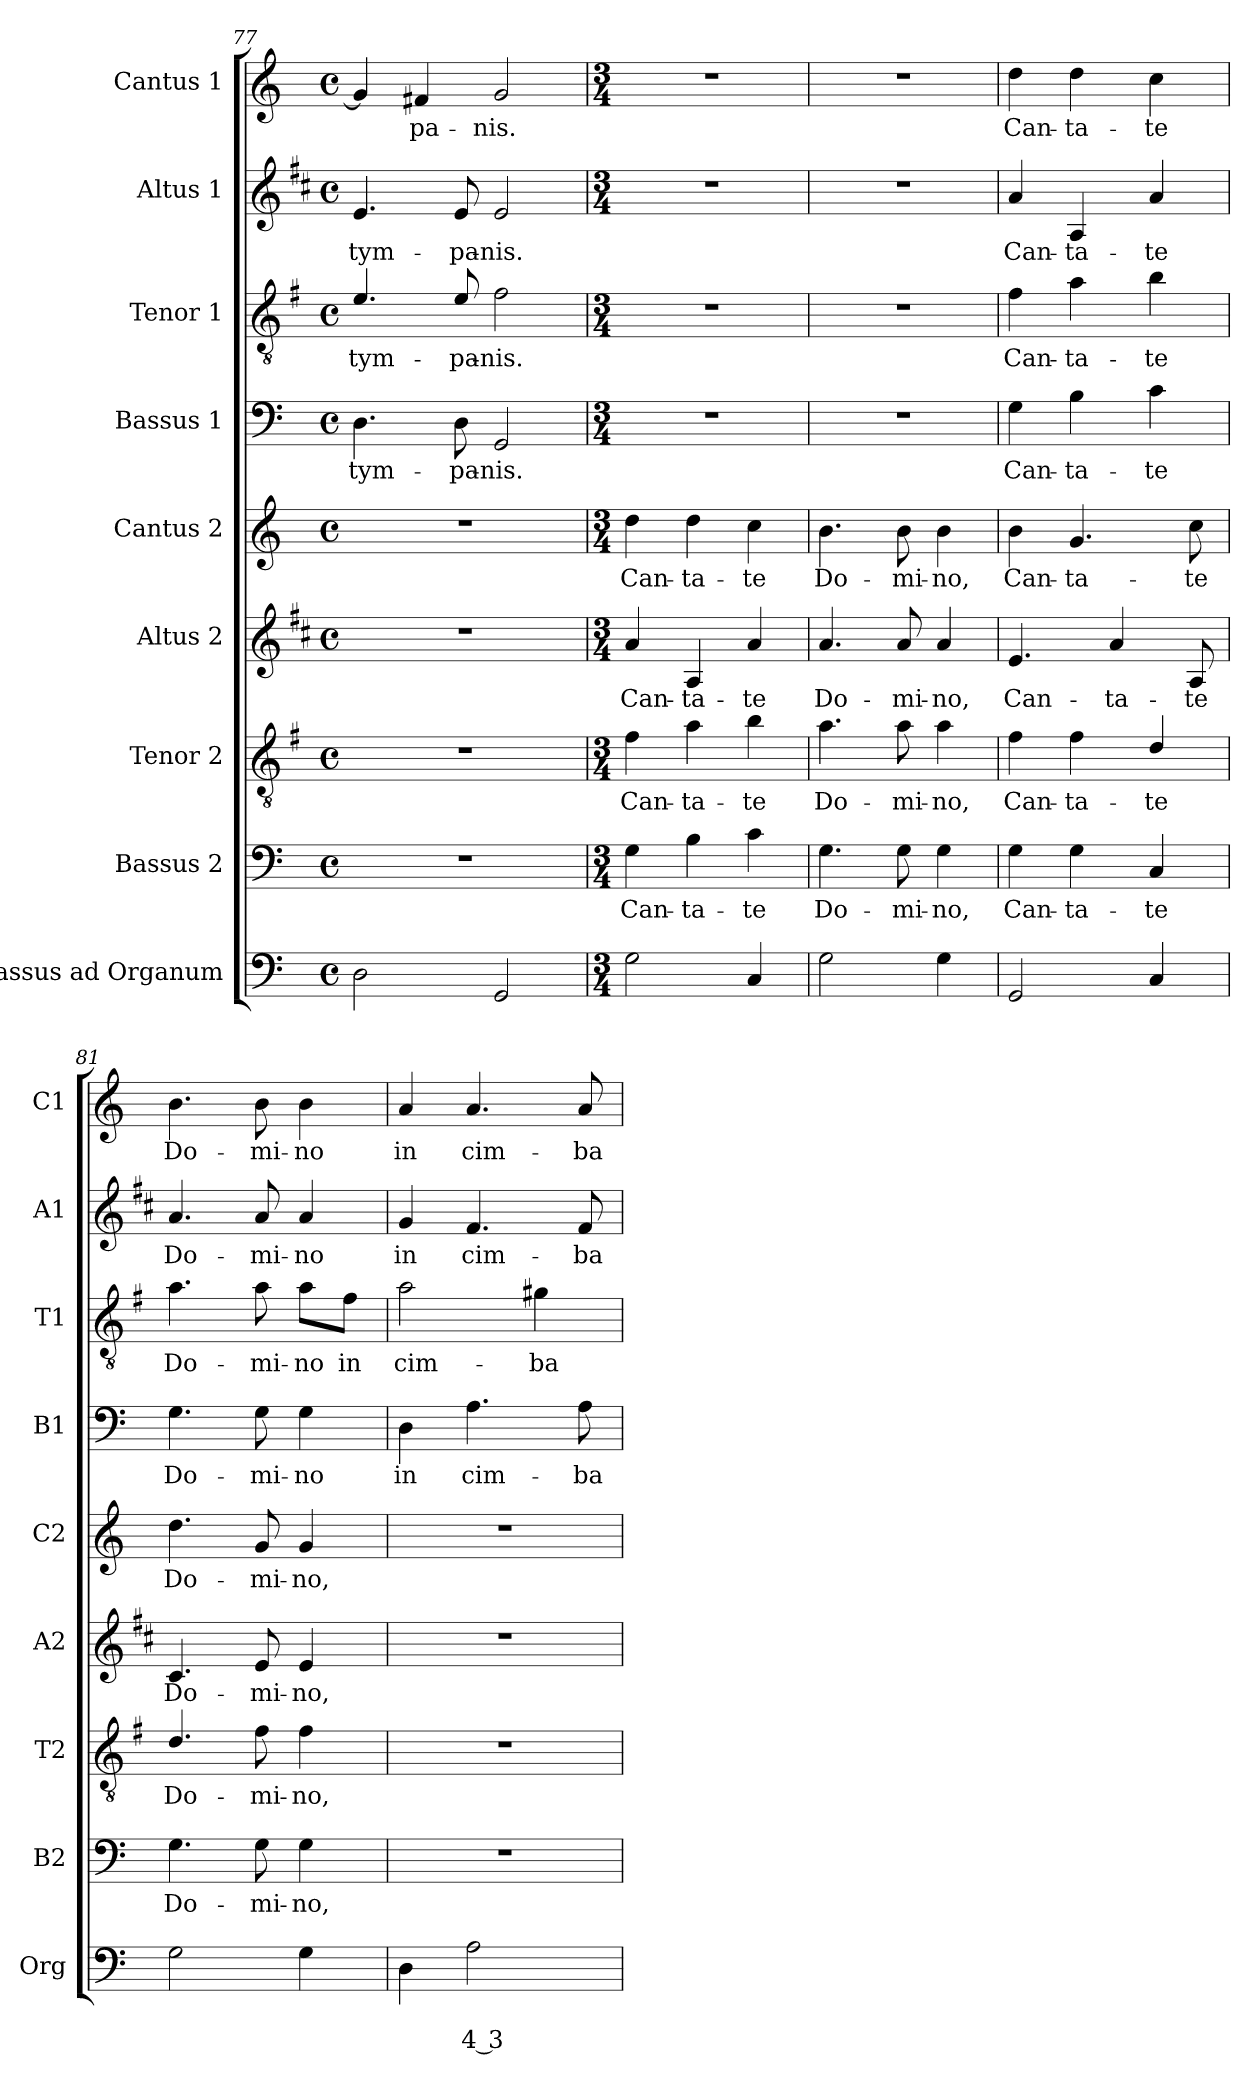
**kern	**text	**text	**kern	**text	**kern	**text	**kern	**text	**kern	**text	**kern	**text	**kern	**text	**kern	**text	**kern	**text
*part9	*part9	*part9	*part8	*part8	*part7	*part7	*part6	*part6	*part5	*part5	*part4	*part4	*part3	*part3	*part2	*part2	*part1	*part1
*staff9	*staff9	*staff9	*staff8	*staff8	*staff7	*staff7	*staff6	*staff6	*staff5	*staff5	*staff4	*staff4	*staff3	*staff3	*staff2	*staff2	*staff1	*staff1
*I"Bassus ad Organum	*	*	*I"Bassus 2	*	*I"Tenor 2	*	*I"Altus 2	*	*I"Cantus 2	*	*I"Bassus 1	*	*I"Tenor 1	*	*I"Altus 1	*	*I"Cantus 1	*
*I'Org	*	*	*I'B2	*	*I'T2	*	*I'A2	*	*I'C2	*	*I'B1	*	*I'T1	*	*I'A1	*	*I'C1	*
*clefF4	*	*	*clefF4	*	*clefGv2	*	*clefG2	*	*clefG2	*	*clefF4	*	*clefGv2	*	*clefG2	*	*clefG2	*
*	*	*	*	*	*ITrd4c7	*	*ITrd1c2	*	*	*	*	*	*ITrd4c7	*	*ITrd1c2	*	*	*
*k[]	*	*	*k[]	*	*k[]	*	*k[]	*	*k[]	*	*k[]	*	*k[]	*	*k[]	*	*k[]	*
*C:	*	*	*C:	*	*C:	*	*C:	*	*C:	*	*C:	*	*C:	*	*C:	*	*C:	*
*M4/4	*	*	*M4/4	*	*M4/4	*	*M4/4	*	*M4/4	*	*M4/4	*	*M4/4	*	*M4/4	*	*M4/4	*
*met(c)	*	*	*met(c)	*	*met(c)	*	*met(c)	*	*met(c)	*	*met(c)	*	*met(c)	*	*met(c)	*	*met(c)	*
=77	=77	=77	=77	=77	=77	=77	=77	=77	=77	=77	=77	=77	=77	=77	=77	=77	=77	=77
!	!	!	!	!	!	!	!	!	!	!	!	!LO:LY:b	!	!LO:LY:b	!	!LO:LY:b	!	!
2D\	.	.	1r	.	1r	.	1r	.	1r	.	4.D\	tym-	4.A/	tym-	4.d/	tym-	4g/]	.
!	!	!	!	!	!	!	!	!	!	!	!	!	!	!	!	!	!	!LO:LY:b
.	.	.	.	.	.	.	.	.	.	.	.	.	.	.	.	.	4f#X/	-pa-
!	!	!	!	!	!	!	!	!	!	!	!	!LO:LY:b	!	!LO:LY:b	!	!LO:LY:b	!	!
.	.	.	.	.	.	.	.	.	.	.	8D\	-pa-	8A/	-pa-	8d/	-pa-	.	.
!	!	!	!	!	!	!	!	!	!	!	!	!LO:LY:b	!	!LO:LY:b	!	!LO:LY:b	!	!LO:LY:b
2GG/	.	.	.	.	.	.	.	.	.	.	2GG/	-nis.	2B\	-nis.	2d/	-nis.	2g/	-nis.
!!LO:LB:g=z
=78	=78	=78	=78	=78	=78	=78	=78	=78	=78	=78	=78	=78	=78	=78	=78	=78	=78	=78
*M3/4	*	*	*M3/4	*	*M3/4	*	*M3/4	*	*M3/4	*	*M3/4	*	*M3/4	*	*M3/4	*	*M3/4	*
!	!	!	!	!LO:LY:b	!	!LO:LY:b	!	!LO:LY:b	!	!LO:LY:b	!	!	!	!	!	!	!	!
2G\	.	.	4G\	Can-	4B\	Can-	4g/	Can-	4dd\	Can-	2.r	.	2.r	.	2.r	.	2.r	.
!	!	!	!	!LO:LY:b	!	!LO:LY:b	!	!LO:LY:b	!	!LO:LY:b	!	!	!	!	!	!	!	!
.	.	.	4B\	-ta-	4d\	-ta-	4G/	-ta-	4dd\	-ta-	.	.	.	.	.	.	.	.
!	!	!	!	!LO:LY:b	!	!LO:LY:b	!	!LO:LY:b	!	!LO:LY:b	!	!	!	!	!	!	!	!
4C/	.	.	4c\	-te	4e\	-te	4g/	-te	4cc\	-te	.	.	.	.	.	.	.	.
=79	=79	=79	=79	=79	=79	=79	=79	=79	=79	=79	=79	=79	=79	=79	=79	=79	=79	=79
!	!	!	!	!LO:LY:b	!	!LO:LY:b	!	!LO:LY:b	!	!LO:LY:b	!	!	!	!	!	!	!	!
2G\	.	.	4.G\	Do-	4.d\	Do-	4.g/	Do-	4.b\	Do-	2.r	.	2.r	.	2.r	.	2.r	.
!	!	!	!	!LO:LY:b	!	!LO:LY:b	!	!LO:LY:b	!	!LO:LY:b	!	!	!	!	!	!	!	!
.	.	.	8G\	-mi-	8d\	-mi-	8g/	-mi-	8b\	-mi-	.	.	.	.	.	.	.	.
!	!	!	!	!LO:LY:b	!	!LO:LY:b	!	!LO:LY:b	!	!LO:LY:b	!	!	!	!	!	!	!	!
4G\	.	.	4G\	-no,	4d\	-no,	4g/	-no,	4b\	-no,	.	.	.	.	.	.	.	.
=80	=80	=80	=80	=80	=80	=80	=80	=80	=80	=80	=80	=80	=80	=80	=80	=80	=80	=80
!	!	!	!	!LO:LY:b	!	!LO:LY:b	!	!LO:LY:b	!	!LO:LY:b	!	!LO:LY:b	!	!LO:LY:b	!	!LO:LY:b	!	!LO:LY:b
2GG/	.	.	4G\	Can-	4B\	Can-	4.d/	Can-	4b\	Can-	4G\	Can-	4B\	Can-	4g/	Can-	4dd\	Can-
!	!	!	!	!LO:LY:b	!	!LO:LY:b	!	!	!	!LO:LY:b	!	!LO:LY:b	!	!LO:LY:b	!	!LO:LY:b	!	!LO:LY:b
.	.	.	4G\	-ta-	4B\	-ta-	.	.	4.g/	-ta-	4B\	-ta-	4d\	-ta-	4G/	-ta-	4dd\	-ta-
!	!	!	!	!	!	!	!	!LO:LY:b	!	!	!	!	!	!	!	!	!	!
.	.	.	.	.	.	.	4g/	-ta-	.	.	.	.	.	.	.	.	.	.
!	!	!	!	!LO:LY:b	!	!LO:LY:b	!	!	!	!	!	!LO:LY:b	!	!LO:LY:b	!	!LO:LY:b	!	!LO:LY:b
4C/	.	.	4C/	-te	4G/	-te	.	.	.	.	4c\	-te	4e\	-te	4g/	-te	4cc\	-te
!	!	!	!	!	!	!	!	!LO:LY:b	!	!LO:LY:b	!	!	!	!	!	!	!	!
.	.	.	.	.	.	.	8G/	-te	8cc\	-te	.	.	.	.	.	.	.	.
=81	=81	=81	=81	=81	=81	=81	=81	=81	=81	=81	=81	=81	=81	=81	=81	=81	=81	=81
!	!	!	!	!LO:LY:b	!	!LO:LY:b	!	!LO:LY:b	!	!LO:LY:b	!	!LO:LY:b	!	!LO:LY:b	!	!LO:LY:b	!	!LO:LY:b
2G\	.	.	4.G\	Do-	4.G/	Do-	4.B/	Do-	4.dd\	Do-	4.G\	Do-	4.d\	Do-	4.g/	Do-	4.b\	Do-
!	!	!	!	!LO:LY:b	!	!LO:LY:b	!	!LO:LY:b	!	!LO:LY:b	!	!LO:LY:b	!	!LO:LY:b	!	!LO:LY:b	!	!LO:LY:b
.	.	.	8G\	-mi-	8B\	-mi-	8d/	-mi-	8g/	-mi-	8G\	-mi-	8d\	-mi-	8g/	-mi-	8b\	-mi-
!	!	!	!	!LO:LY:b	!	!LO:LY:b	!	!LO:LY:b	!	!LO:LY:b	!	!LO:LY:b	!	!LO:LY:b	!	!LO:LY:b	!	!LO:LY:b
4G\	.	.	4G\	-no,	4B\	-no,	4d/	-no,	4g/	-no,	4G\	-no	8d\L	-no	4g/	-no	4b\	-no
!	!	!	!	!	!	!	!	!	!	!	!	!	!	!LO:LY:b	!	!	!	!
.	.	.	.	.	.	.	.	.	.	.	.	.	8B\J	in	.	.	.	.
=82	=82	=82	=82	=82	=82	=82	=82	=82	=82	=82	=82	=82	=82	=82	=82	=82	=82	=82
!	!	!	!	!	!	!	!	!	!	!	!	!LO:LY:b	!	!LO:LY:b	!	!LO:LY:b	!	!LO:LY:b
4D\	.	.	2.r	.	2.r	.	2.r	.	2.r	.	4D\	in	2d\	cim-	4f/	in	4a/	in
!	!	!LO:LY:b	!	!	!	!	!	!	!	!	!	!LO:LY:b	!	!	!	!LO:LY:b	!	!LO:LY:b
2A\	.	4 3	.	.	.	.	.	.	.	.	4.A\	cim-	.	.	4.e/	cim-	4.a/	cim-
!	!	!	!	!	!	!	!	!	!	!	!	!	!	!LO:LY:b	!	!	!	!
.	.	.	.	.	.	.	.	.	.	.	.	.	4c#X\	-ba-	.	.	.	.
!	!	!	!	!	!	!	!	!	!	!	!	!LO:LY:b	!	!	!	!LO:LY:b	!	!LO:LY:b
.	.	.	.	.	.	.	.	.	.	.	8A\	-ba-	.	.	8e/	-ba-	8a/	-ba-
=	=	=	=	=	=	=	=	=	=	=	=	=	=	=	=	=	=	=
*-	*-	*-	*-	*-	*-	*-	*-	*-	*-	*-	*-	*-	*-	*-	*-	*-	*-	*-
